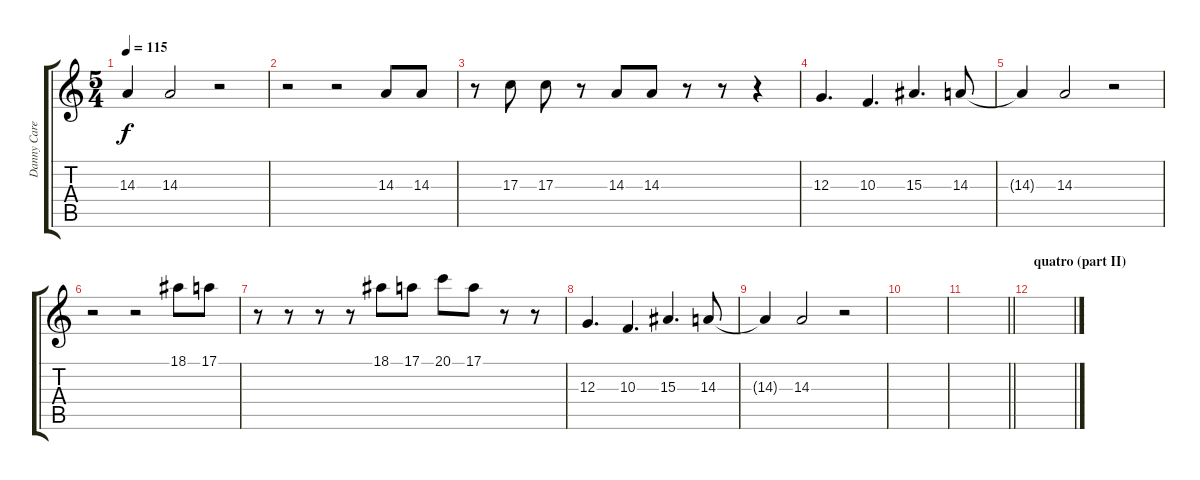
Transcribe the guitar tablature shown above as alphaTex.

\track ("Danny Carey (cymbal)" "Danny Care") {instrument vibraphone}
\staff {score tabs}
\tuning (E4 B3 G3 D3 A2 D2) {hide}
\ts (5 4)
\tempo 115
\clef g2
\ks c
14.3{t}.4{dy f} 14.3.2 r.2 |
r.2 r.2 14.3.8 14.3.8 |
r.8 17.3.8 17.3.8 r.8 14.3.8 14.3.8 r.8 r.8 r.4 |
12.3.4{d} 10.3.4{d} 15.3.4{d} 14.3.8 |
14.3{t}.4 14.3.2 r.2 |
r.2 r.2 18.1.8 17.1.8 |
r.8 r.8 r.8 r.8 18.1.8 17.1.8 20.1.8 17.1.8 r.8 r.8 |
12.3.4{d} 10.3.4{d} 15.3.4{d} 14.3.8 |
14.3{t}.4 14.3.2 r.2 |
|
\barLineRight lightlight
|
\section ("" "quatro (part II)")
